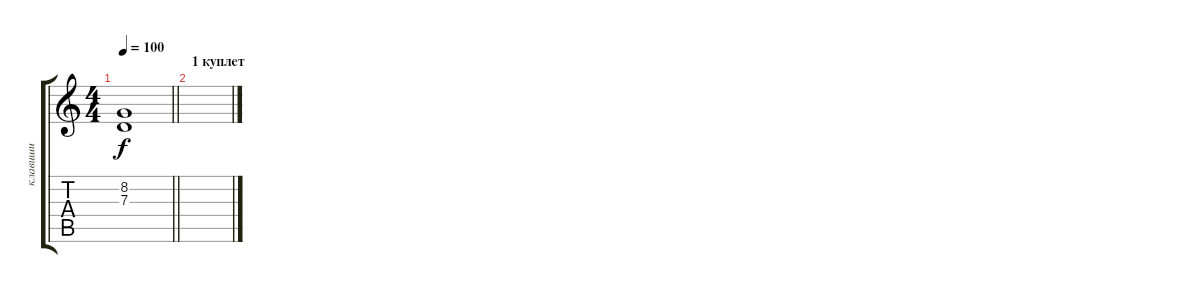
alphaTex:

\track ("клавиши" "клавиши") {instrument synthstrings2}
\staff {score tabs}
\tuning (E4 B3 G3 D3 A2 E2) {hide}
\ts (4 4)
\tempo 100
\clef g2
\barLineRight lightlight
\ks c
(8.2{t} 7.3{t}).1{dy f} |
\section ("" "1 куплет")
